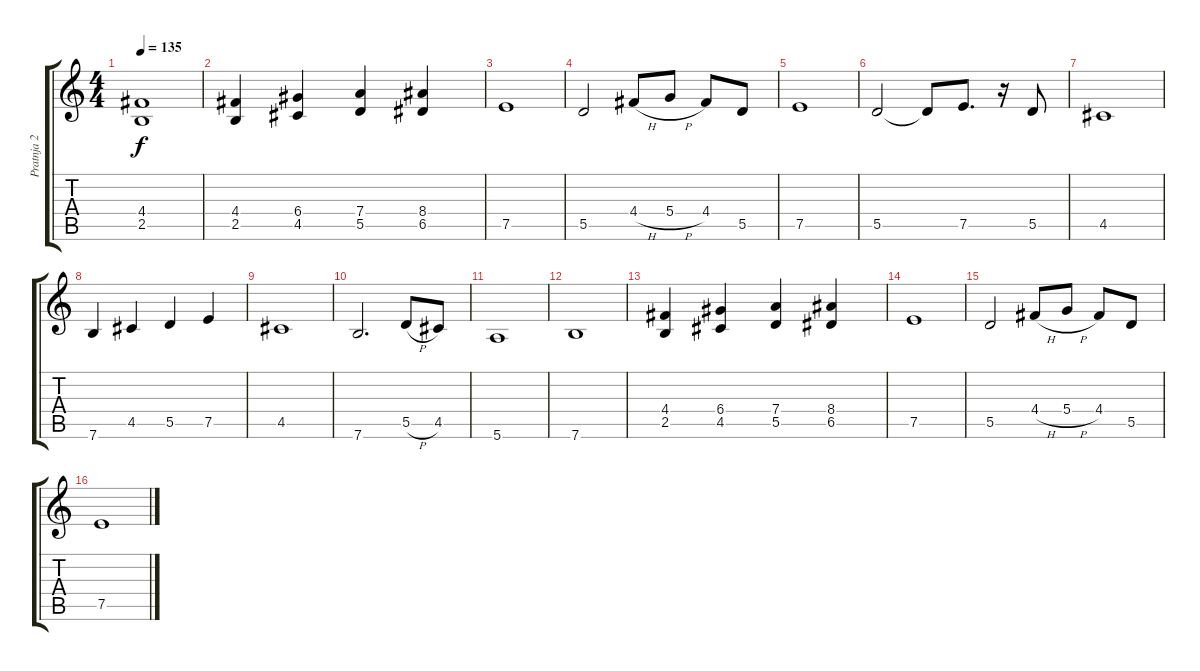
\track ("Pratnja 2" "Pratnja 2") {instrument distortionguitar}
\staff {score tabs}
\tuning (E4 B3 G3 D3 A2 E2) {hide}
\ts (4 4)
\tempo 135
\clef g2
\ks c
(4.4 2.5).1{dy f} |
(4.4 2.5).4 (6.4 4.5).4 (7.4 5.5).4 (8.4 6.5).4 |
7.5.1 |
5.5.2 4.4{h}.8 5.4{h}.8 4.4.8 5.5.8 |
7.5.1 |
5.5.2 5.5{t}.8 7.5.8{d} r.16 5.5.8 |
4.5.1 |
7.6.4 4.5.4 5.5.4 7.5.4 |
4.5.1 |
7.6.2{d} 5.5{h}.8 4.5.8 |
5.6.1 |
7.6.1 |
(4.4 2.5).4 (6.4 4.5).4 (7.4 5.5).4 (8.4 6.5).4 |
7.5.1 |
5.5.2 4.4{h}.8 5.4{h}.8 4.4.8 5.5.8 |
7.5.1
